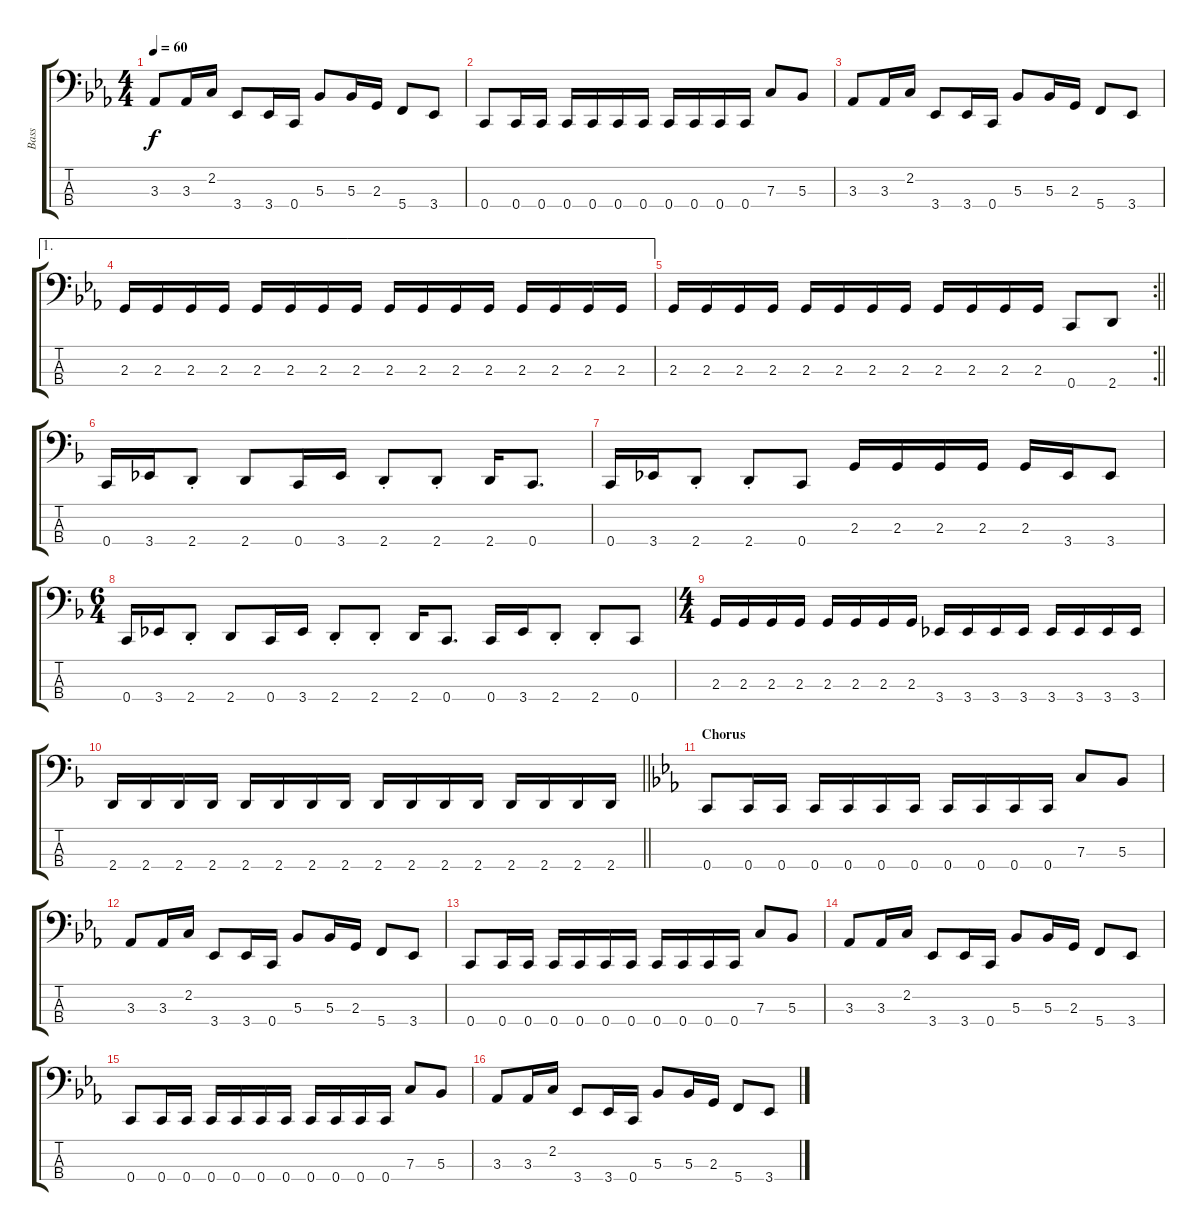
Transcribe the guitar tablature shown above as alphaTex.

\track ("Bass" "Bass") {instrument electricbasspick}
\staff {score tabs}
\tuning (Eb2 Bb1 F1 C1) {hide}
\ts (4 4)
\tempo 60
\clef f4
\ks cminor
3.3.8{dy f} 3.3.16 2.2.16 3.4.8 3.4.16 0.4.16 5.3.8 5.3.16 2.3.16 5.4.8 3.4.8 |
0.4.8 0.4.16 0.4.16 0.4.16 0.4.16 0.4.16 0.4.16 0.4.16 0.4.16 0.4.16 0.4.16 7.3.8 5.3.8 |
3.3.8 3.3.16 2.2.16 3.4.8 3.4.16 0.4.16 5.3.8 5.3.16 2.3.16 5.4.8 3.4.8 |
\ae 1
2.3.16 2.3.16 2.3.16 2.3.16 2.3.16 2.3.16 2.3.16 2.3.16 2.3.16 2.3.16 2.3.16 2.3.16 2.3.16 2.3.16 2.3.16 2.3.16 |
\rc 2
\barLineRight lightlight
2.3.16 2.3.16 2.3.16 2.3.16 2.3.16 2.3.16 2.3.16 2.3.16 2.3.16 2.3.16 2.3.16 2.3.16 0.4.8 2.4.8 |
\section ("" "")
\ks dminor
0.4.16 3.4.16 2.4{st}.8 2.4.8 0.4.16 3.4.16 2.4{st}.8 2.4{st}.8 2.4.16 0.4.8{d} |
0.4.16 3.4.16 2.4{st}.8 2.4{st}.8 0.4.8 2.3.16 2.3.16 2.3.16 2.3.16 2.3.16 3.4.16 3.4.8 |
\ts (6 4)
0.4.16 3.4.16 2.4{st}.8 2.4.8 0.4.16 3.4.16 2.4{st}.8 2.4{st}.8 2.4.16 0.4.8{d} 0.4.16 3.4.16 2.4{st}.8 2.4{st}.8 0.4.8 |
\ts (4 4)
2.3.16 2.3.16 2.3.16 2.3.16 2.3.16 2.3.16 2.3.16 2.3.16 3.4.16 3.4.16 3.4.16 3.4.16 3.4.16 3.4.16 3.4.16 3.4.16 |
\barLineRight lightlight
2.4.16 2.4.16 2.4.16 2.4.16 2.4.16 2.4.16 2.4.16 2.4.16 2.4.16 2.4.16 2.4.16 2.4.16 2.4.16 2.4.16 2.4.16 2.4.16 |
\section ("" "Chorus")
\ks cminor
0.4.8 0.4.16 0.4.16 0.4.16 0.4.16 0.4.16 0.4.16 0.4.16 0.4.16 0.4.16 0.4.16 7.3.8 5.3.8 |
3.3.8 3.3.16 2.2.16 3.4.8 3.4.16 0.4.16 5.3.8 5.3.16 2.3.16 5.4.8 3.4.8 |
0.4.8 0.4.16 0.4.16 0.4.16 0.4.16 0.4.16 0.4.16 0.4.16 0.4.16 0.4.16 0.4.16 7.3.8 5.3.8 |
3.3.8 3.3.16 2.2.16 3.4.8 3.4.16 0.4.16 5.3.8 5.3.16 2.3.16 5.4.8 3.4.8 |
0.4.8 0.4.16 0.4.16 0.4.16 0.4.16 0.4.16 0.4.16 0.4.16 0.4.16 0.4.16 0.4.16 7.3.8 5.3.8 |
3.3.8 3.3.16 2.2.16 3.4.8 3.4.16 0.4.16 5.3.8 5.3.16 2.3.16 5.4.8 3.4.8
